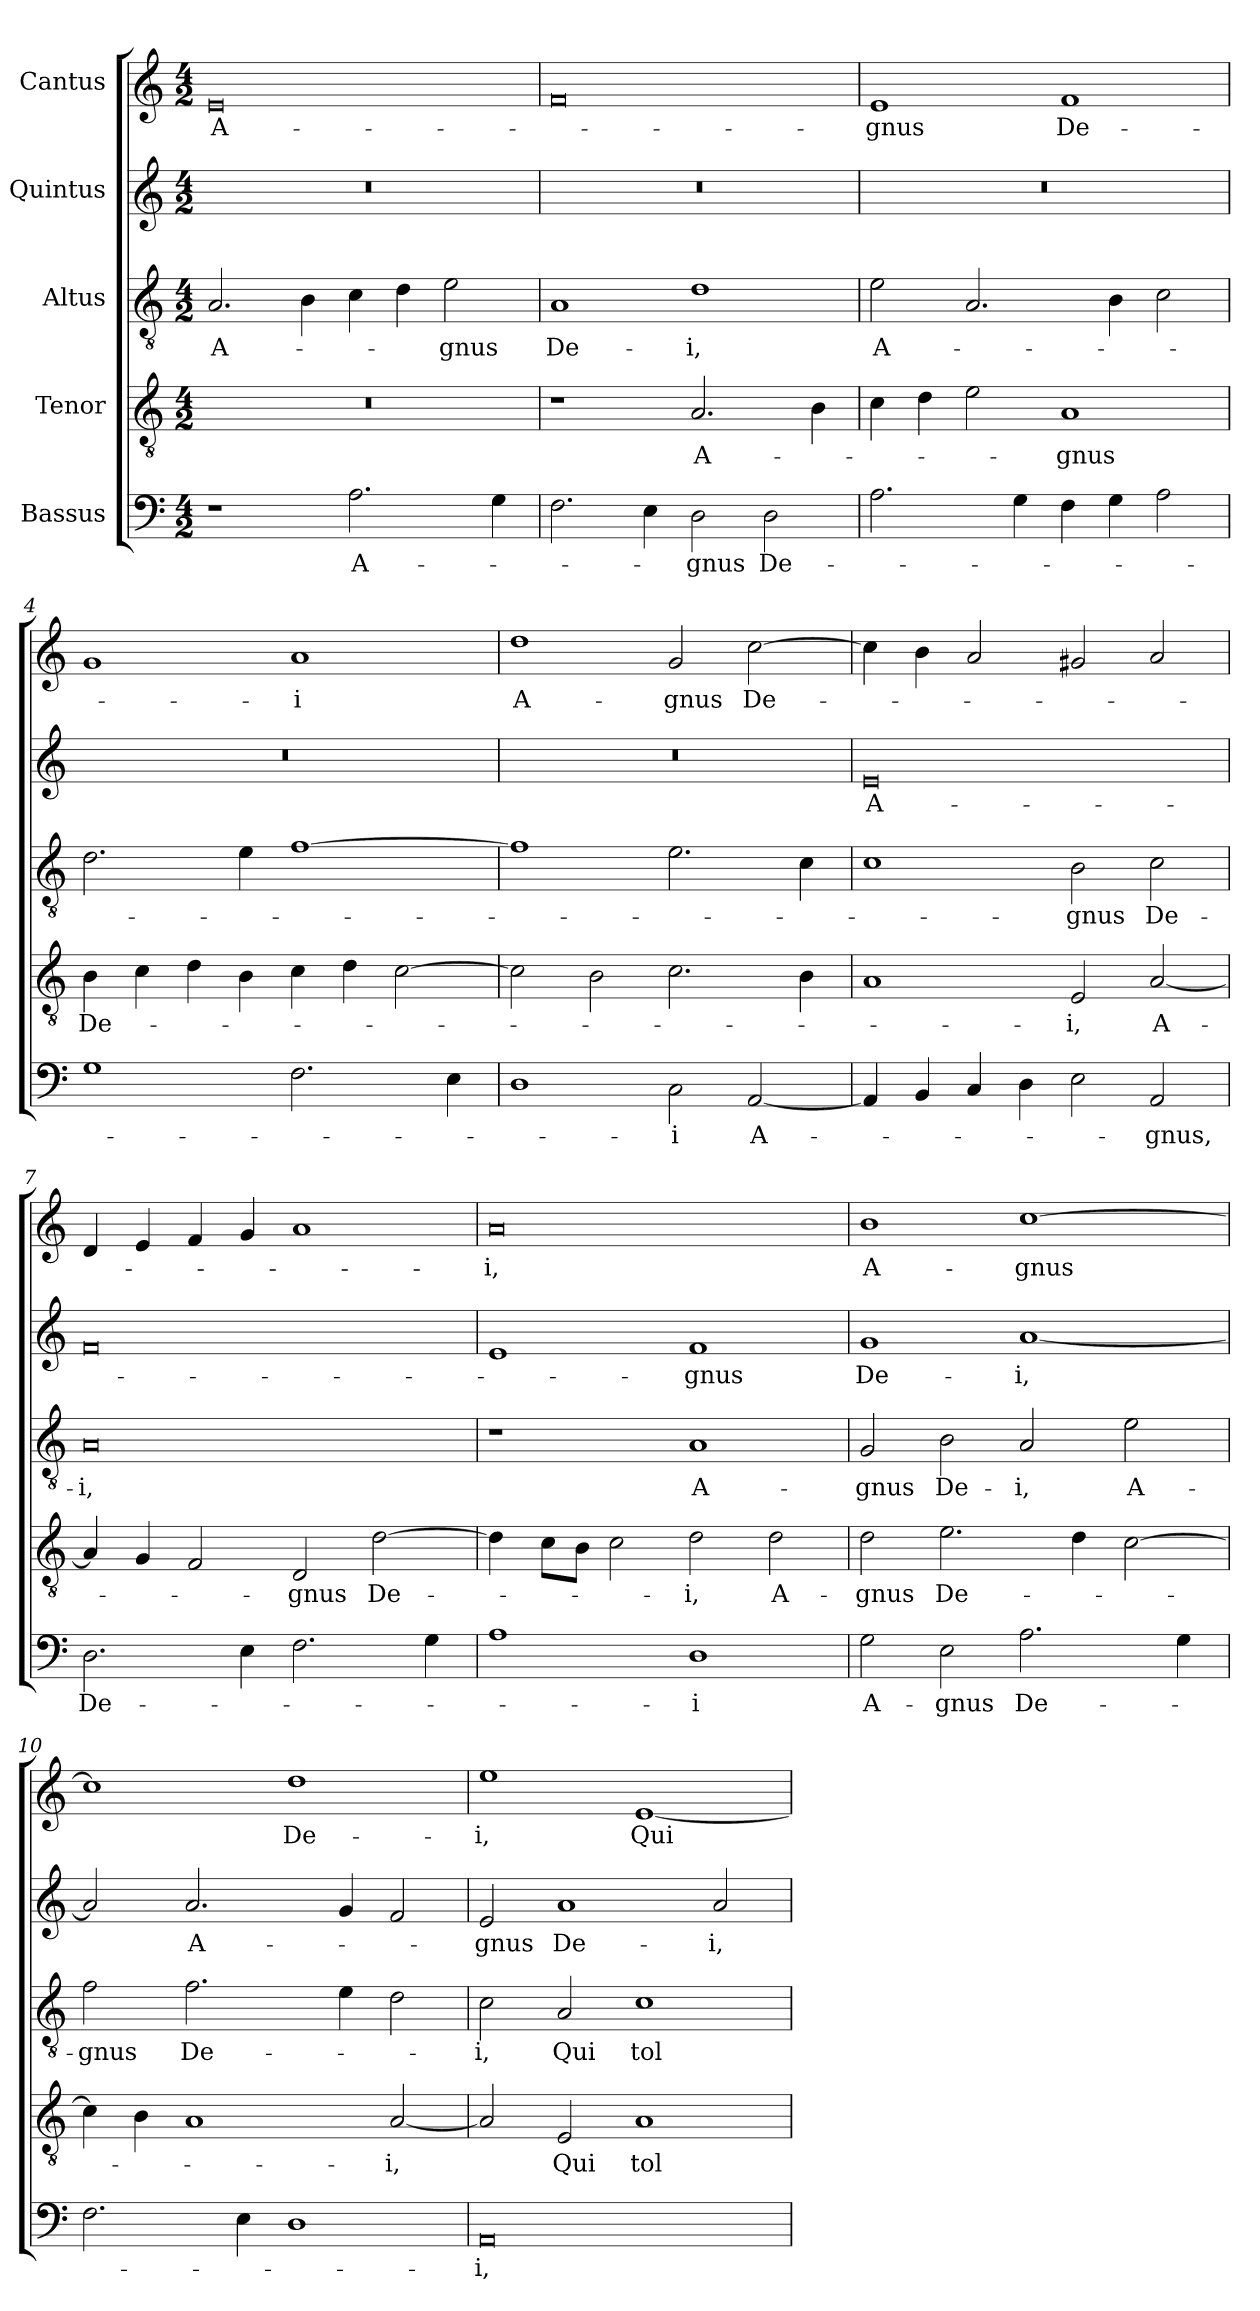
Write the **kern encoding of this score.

**kern	**text	**kern	**text	**kern	**text	**kern	**text	**kern	**text
*part5	*part5	*part4	*part4	*part3	*part3	*part2	*part2	*part1	*part1
*staff5	*staff5	*staff4	*staff4	*staff3	*staff3	*staff2	*staff2	*staff1	*staff1
*I"Bassus	*	*I"Tenor	*	*I"Altus	*	*I"Quintus	*	*I"Cantus	*
*clefF4	*	*clefGv2	*	*clefGv2	*	*clefG2	*	*clefG2	*
*k[]	*	*k[]	*	*k[]	*	*k[]	*	*k[]	*
*M4/2	*	*M4/2	*	*M4/2	*	*M4/2	*	*M4/2	*
=1	=1	=1	=1	=1	=1	=1	=1	=1	=1
1r	.	0r	.	2.A/	A-	0r	.	0e/	A-
.	.	.	.	4B\	.	.	.	.	.
2.A\	A-	.	.	4c\	.	.	.	.	.
.	.	.	.	4d\	.	.	.	.	.
.	.	.	.	2e\	-gnus	.	.	.	.
4G\	.	.	.	.	.	.	.	.	.
=2	=2	=2	=2	=2	=2	=2	=2	=2	=2
2.F\	.	1r	.	1A/	De-	0r	.	0f/	.
4E\	.	.	.	.	.	.	.	.	.
2D\	-gnus	2.A/	A-	1d\	-i,	.	.	.	.
2D\	De-	.	.	.	.	.	.	.	.
.	.	4B\	.	.	.	.	.	.	.
=3	=3	=3	=3	=3	=3	=3	=3	=3	=3
2.A\	.	4c\	.	2e\	A-	0r	.	1e/	-gnus
.	.	4d\	.	.	.	.	.	.	.
.	.	2e\	.	2.A/	.	.	.	.	.
4G\	.	.	.	.	.	.	.	.	.
4F\	.	1A/	-gnus	.	.	.	.	1f/	De-
4G\	.	.	.	4B\	.	.	.	.	.
2A\	.	.	.	2c\	.	.	.	.	.
=4	=4	=4	=4	=4	=4	=4	=4	=4	=4
1G\	.	4B\	De-	2.d\	.	0r	.	1g/	.
.	.	4c\	.	.	.	.	.	.	.
.	.	4d\	.	.	.	.	.	.	.
.	.	4B\	.	4e\	.	.	.	.	.
2.F\	.	4c\	.	[1f\	.	.	.	1a/	-i
.	.	4d\	.	.	.	.	.	.	.
.	.	[2c\	.	.	.	.	.	.	.
4E\	.	.	.	.	.	.	.	.	.
=5	=5	=5	=5	=5	=5	=5	=5	=5	=5
1D\	.	2c\]	.	1f\]	.	0r	.	1dd\	A-
.	.	2B\	.	.	.	.	.	.	.
2C\	-i	2.c\	.	2.e\	.	.	.	2g/	-gnus
[2AA/	A-	.	.	.	.	.	.	[2cc\	De-
.	.	4B\	.	4c\	.	.	.	.	.
=6	=6	=6	=6	=6	=6	=6	=6	=6	=6
4AA/]	.	1A/	.	1c\	.	0e/	A-	4cc\]	.
4BB/	.	.	.	.	.	.	.	4b\	.
4C/	.	.	.	.	.	.	.	2a/	.
4D\	.	.	.	.	.	.	.	.	.
2E\	.	2E/	-i,	2B\	-gnus	.	.	2g#X/	.
2AA/	-gnus,	[2A/	A-	2c\	De-	.	.	2a/	.
=7	=7	=7	=7	=7	=7	=7	=7	=7	=7
2.D\	De-	4A/]	.	0A/	-i,	0f/	.	4d/	.
.	.	4G/	.	.	.	.	.	4e/	.
.	.	2F/	.	.	.	.	.	4f/	.
4E\	.	.	.	.	.	.	.	4g/	.
2.F\	.	2D/	-gnus	.	.	.	.	1a/	.
.	.	[2d\	De-	.	.	.	.	.	.
4G\	.	.	.	.	.	.	.	.	.
=8	=8	=8	=8	=8	=8	=8	=8	=8	=8
1A\	.	4d\]	.	1r	.	1e/	.	0a/	-i,
.	.	8c\L	.	.	.	.	.	.	.
.	.	8B\J	.	.	.	.	.	.	.
.	.	2c\	.	.	.	.	.	.	.
1D\	-i	2d\	-i,	1A/	A-	1f/	-gnus	.	.
.	.	2d\	A-	.	.	.	.	.	.
=9	=9	=9	=9	=9	=9	=9	=9	=9	=9
2G\	A-	2d\	-gnus	2G/	-gnus	1g/	De-	1b\	A-
2E\	-gnus	2.e\	De-	2B\	De-	.	.	.	.
2.A\	De-	.	.	2A/	-i,	[1a/	-i,	[1cc\	-gnus
.	.	4d\	.	.	.	.	.	.	.
.	.	[2c\	.	2e\	A-	.	.	.	.
4G\	.	.	.	.	.	.	.	.	.
=10	=10	=10	=10	=10	=10	=10	=10	=10	=10
2.F\	.	4c\]	.	2f\	-gnus	2a/]	.	1cc\]	.
.	.	4B\	.	.	.	.	.	.	.
.	.	1A/	.	2.f\	De-	2.a/	A-	.	.
4E\	.	.	.	.	.	.	.	.	.
1D\	.	.	.	.	.	.	.	1dd\	De-
.	.	.	.	4e\	.	4g/	.	.	.
.	.	[2A/	-i,	2d\	.	2f/	.	.	.
=11	=11	=11	=11	=11	=11	=11	=11	=11	=11
0AA/	-i,	2A/]	.	2c\	-i,	2e/	-gnus	1ee\	-i,
.	.	2E/	Qui	2A/	Qui	1a/	De-	.	.
.	.	1A/	tol-	1c\	tol-	.	.	[1e/	Qui
.	.	.	.	.	.	2a/	-i,	.	.
=	=	=	=	=	=	=	=	=	=
*-	*-	*-	*-	*-	*-	*-	*-	*-	*-
